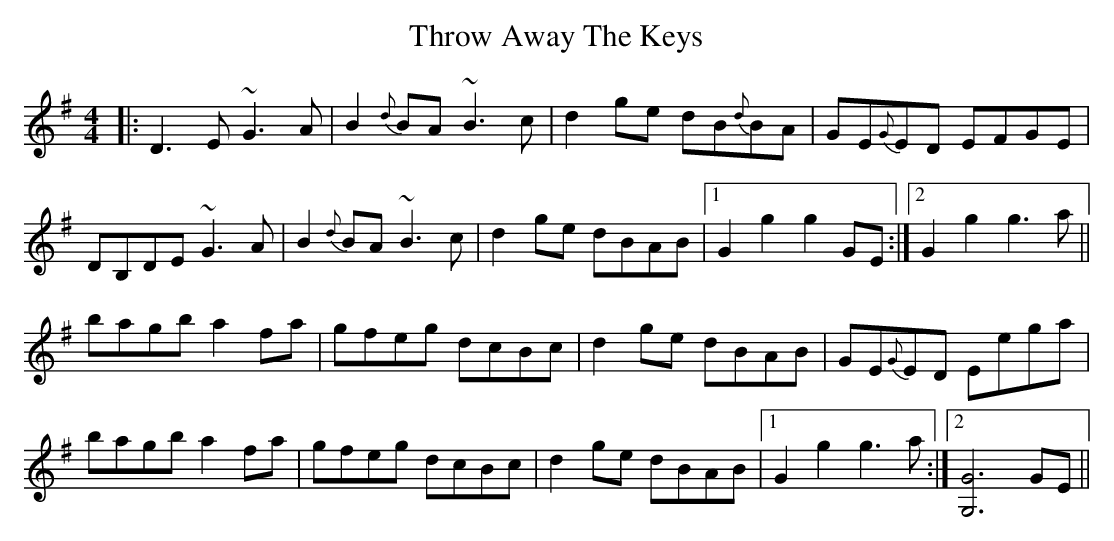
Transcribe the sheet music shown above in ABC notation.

X:1
T: Throw Away The Keys
M: 4/4
L: 1/8
K: Gmaj
|:D3E ~G3A|B2 {d}BA ~B3c|d2 ge dB{d}BA|GE{G}ED EFGE|
DB,DE ~G3A|B2 {d}BA ~B3c|d2 ge dBAB|1 G2 g2 g2 GE:|2 G2 g2 g3a||
bagb a2 fa|gfeg dcBc|d2 ge dBAB|GE{G}ED Eega|
bagb a2 fa|gfeg dcBc|d2 ge dBAB|1 G2 g2 g3a:|2 [G6G,6] GE||
